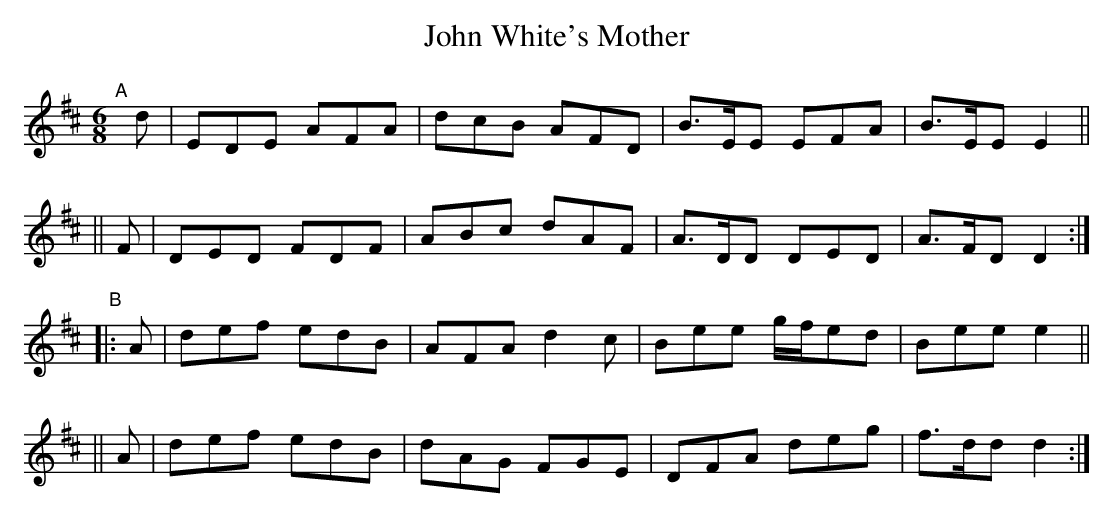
X:1
T: John White's Mother
M: 6/8
L: 1/8
K: D
"^A"\
[|]d | EDE AFA | dcB AFD | B>EE EFA | B>EE E2 ||
|| F | DED FDF | ABc dAF | A>DD DED | A>FD D2 :|
"^B"\
|: A | def edB | AFA d2c | Bee g/f/ed | Bee e2 ||
|| A | def edB | dAG FGE | DFA deg | f>dd d2 :|
